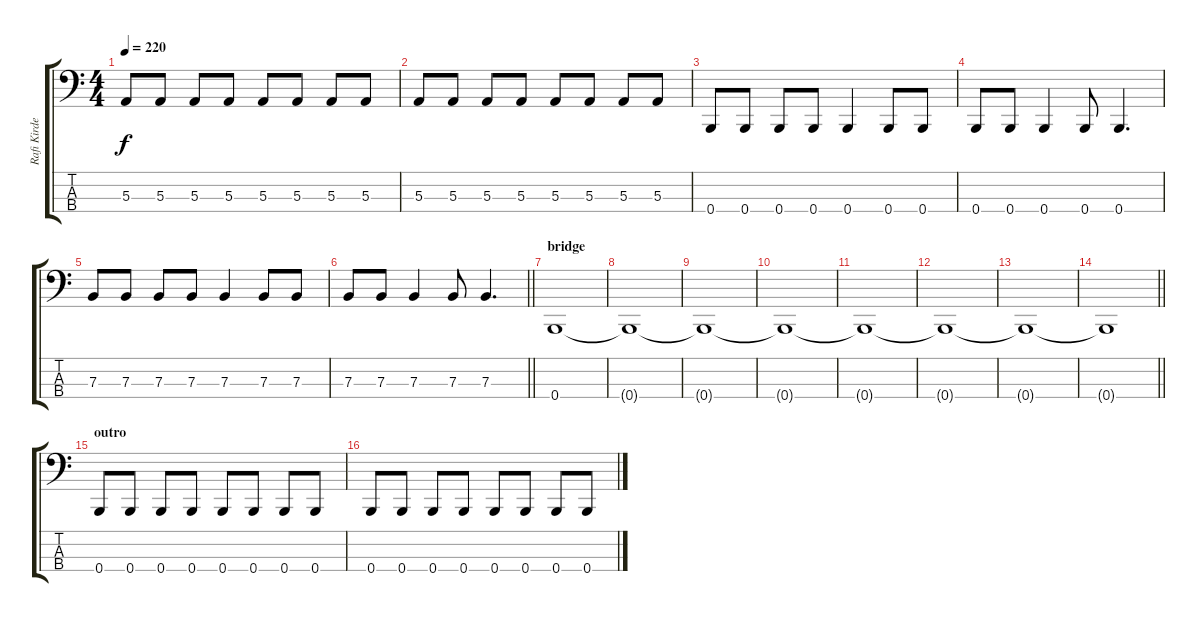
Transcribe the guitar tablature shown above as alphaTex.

\track ("Rafi Kirder" "Rafi Kirde") {instrument electricbasspick}
\staff {score tabs}
\tuning (D2 A1 E1 B0) {hide}
\ts (4 4)
\tempo 220
\clef f4
\ks c
5.3.8{dy f} 5.3.8 5.3.8 5.3.8 5.3.8 5.3.8 5.3.8 5.3.8 |
5.3.8 5.3.8 5.3.8 5.3.8 5.3.8 5.3.8 5.3.8 5.3.8 |
0.4.8 0.4.8 0.4.8 0.4.8 0.4.4 0.4.8 0.4.8 |
0.4.8 0.4.8 0.4.4 0.4.8 0.4.4{d} |
7.3.8 7.3.8 7.3.8 7.3.8 7.3.4 7.3.8 7.3.8 |
\barLineRight lightlight
7.3.8 7.3.8 7.3.4 7.3.8 7.3.4{d} |
\section ("" "bridge")
0.4.1 |
0.4{t}.1 |
0.4{t}.1 |
0.4{t}.1 |
0.4{t}.1 |
0.4{t}.1 |
0.4{t}.1 |
\barLineRight lightlight
0.4{t}.1 |
\section ("" "outro")
0.4.8 0.4.8 0.4.8 0.4.8 0.4.8 0.4.8 0.4.8 0.4.8 |
0.4.8 0.4.8 0.4.8 0.4.8 0.4.8 0.4.8 0.4.8 0.4.8
